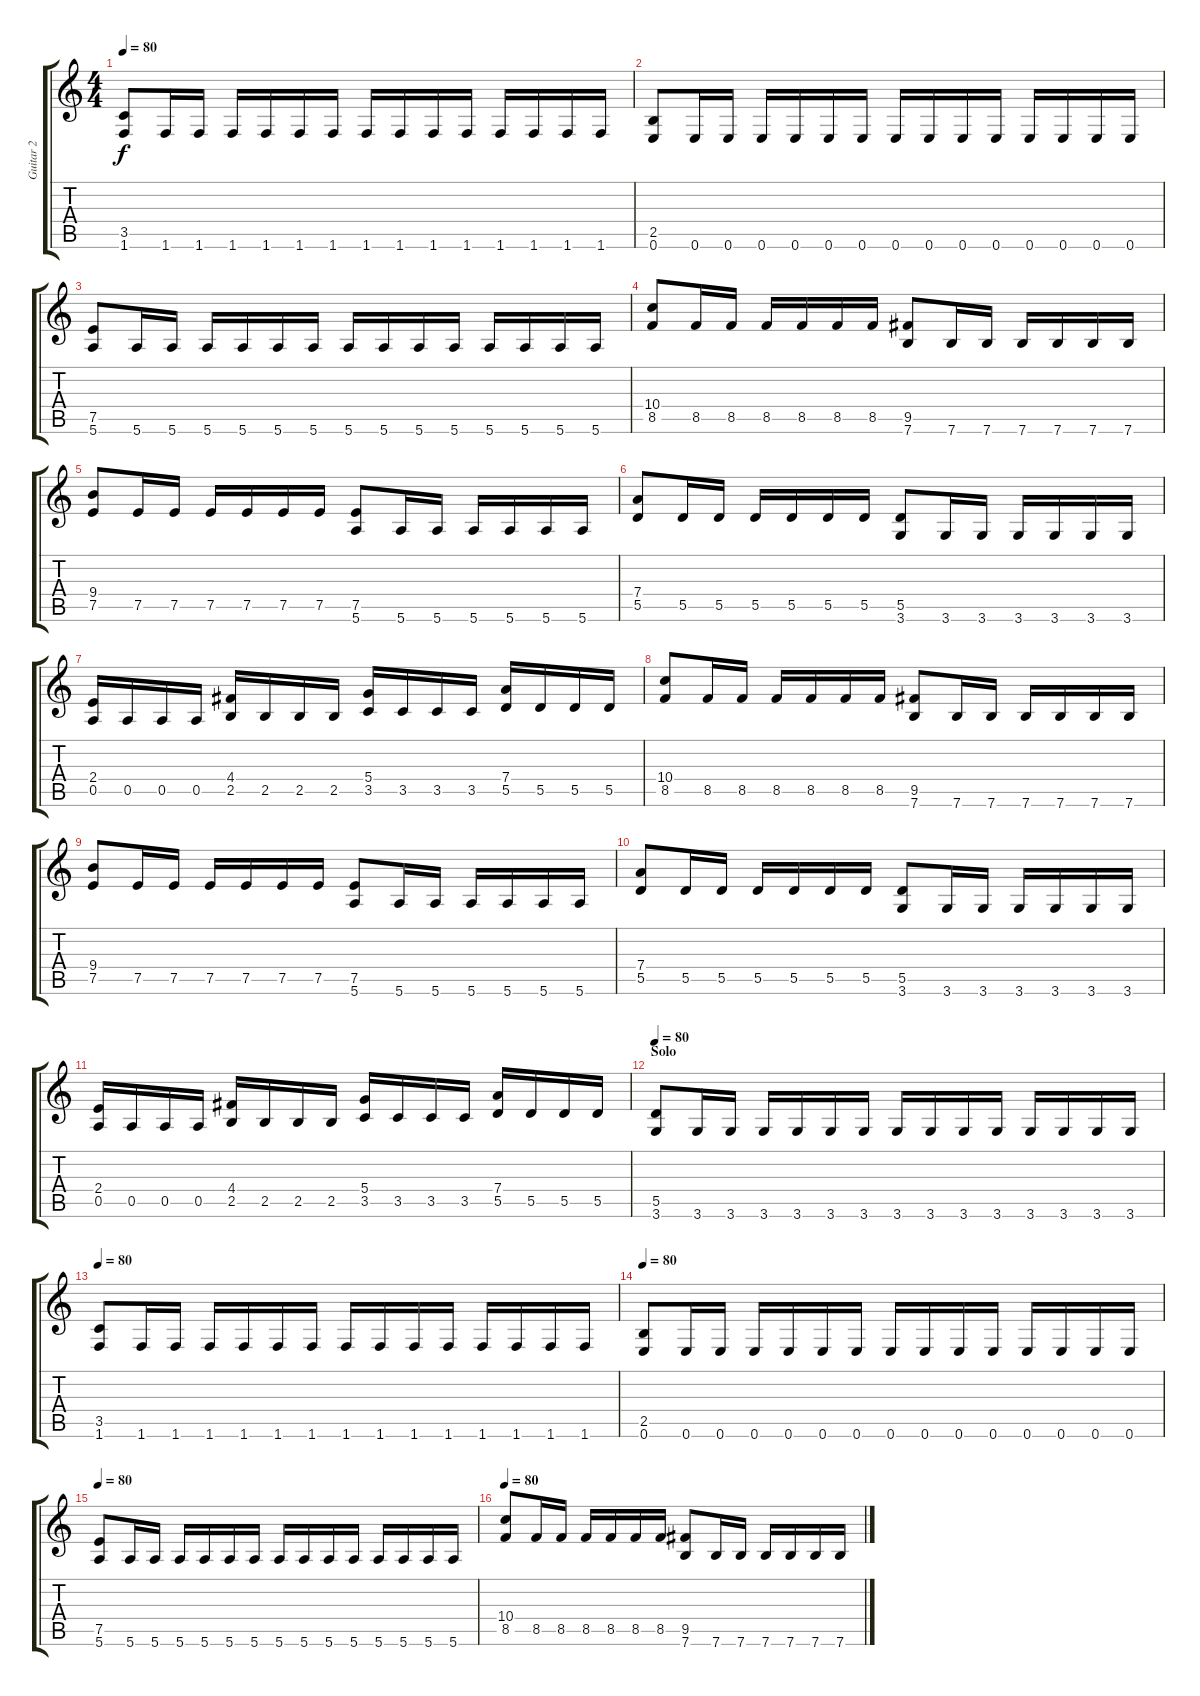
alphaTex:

\track ("Guitar 2" "Guitar 2") {instrument distortionguitar}
\staff {score tabs}
\tuning (E4 B3 G3 D3 A2 E2) {hide}
\ts (4 4)
\tempo 80
\clef g2
\ks c
(3.5 1.6).8{dy f} 1.6.16 1.6.16 1.6.16 1.6.16 1.6.16 1.6.16 1.6.16 1.6.16 1.6.16 1.6.16 1.6.16 1.6.16 1.6.16 1.6.16 |
(2.5 0.6).8 0.6.16 0.6.16 0.6.16 0.6.16 0.6.16 0.6.16 0.6.16 0.6.16 0.6.16 0.6.16 0.6.16 0.6.16 0.6.16 0.6.16 |
(7.5 5.6).8 5.6.16 5.6.16 5.6.16 5.6.16 5.6.16 5.6.16 5.6.16 5.6.16 5.6.16 5.6.16 5.6.16 5.6.16 5.6.16 5.6.16 |
(10.4 8.5).8 8.5.16 8.5.16 8.5.16 8.5.16 8.5.16 8.5.16 (9.5 7.6).8 7.6.16 7.6.16 7.6.16 7.6.16 7.6.16 7.6.16 |
(9.4 7.5).8 7.5.16 7.5.16 7.5.16 7.5.16 7.5.16 7.5.16 (7.5 5.6).8 5.6.16 5.6.16 5.6.16 5.6.16 5.6.16 5.6.16 |
(7.4 5.5).8 5.5.16 5.5.16 5.5.16 5.5.16 5.5.16 5.5.16 (5.5 3.6).8 3.6.16 3.6.16 3.6.16 3.6.16 3.6.16 3.6.16 |
(2.4 0.5).16 0.5.16 0.5.16 0.5.16 (4.4 2.5).16 2.5.16 2.5.16 2.5.16 (5.4 3.5).16 3.5.16 3.5.16 3.5.16 (7.4 5.5).16 5.5.16 5.5.16 5.5.16 |
(10.4 8.5).8 8.5.16 8.5.16 8.5.16 8.5.16 8.5.16 8.5.16 (9.5 7.6).8 7.6.16 7.6.16 7.6.16 7.6.16 7.6.16 7.6.16 |
(9.4 7.5).8 7.5.16 7.5.16 7.5.16 7.5.16 7.5.16 7.5.16 (7.5 5.6).8 5.6.16 5.6.16 5.6.16 5.6.16 5.6.16 5.6.16 |
(7.4 5.5).8 5.5.16 5.5.16 5.5.16 5.5.16 5.5.16 5.5.16 (5.5 3.6).8 3.6.16 3.6.16 3.6.16 3.6.16 3.6.16 3.6.16 |
(2.4 0.5).16 0.5.16 0.5.16 0.5.16 (4.4 2.5).16 2.5.16 2.5.16 2.5.16 (5.4 3.5).16 3.5.16 3.5.16 3.5.16 (7.4 5.5).16 5.5.16 5.5.16 5.5.16 |
\section ("" "Solo")
\tempo 80
(5.5 3.6).8 3.6.16 3.6.16 3.6.16 3.6.16 3.6.16 3.6.16 3.6.16 3.6.16 3.6.16 3.6.16 3.6.16 3.6.16 3.6.16 3.6.16 |
\tempo 80
(3.5 1.6).8 1.6.16 1.6.16 1.6.16 1.6.16 1.6.16 1.6.16 1.6.16 1.6.16 1.6.16 1.6.16 1.6.16 1.6.16 1.6.16 1.6.16 |
\tempo 80
(2.5 0.6).8 0.6.16 0.6.16 0.6.16 0.6.16 0.6.16 0.6.16 0.6.16 0.6.16 0.6.16 0.6.16 0.6.16 0.6.16 0.6.16 0.6.16 |
\tempo 80
(7.5 5.6).8 5.6.16 5.6.16 5.6.16 5.6.16 5.6.16 5.6.16 5.6.16 5.6.16 5.6.16 5.6.16 5.6.16 5.6.16 5.6.16 5.6.16 |
\tempo 80
(10.4 8.5).8 8.5.16 8.5.16 8.5.16 8.5.16 8.5.16 8.5.16 (9.5 7.6).8 7.6.16 7.6.16 7.6.16 7.6.16 7.6.16 7.6.16
